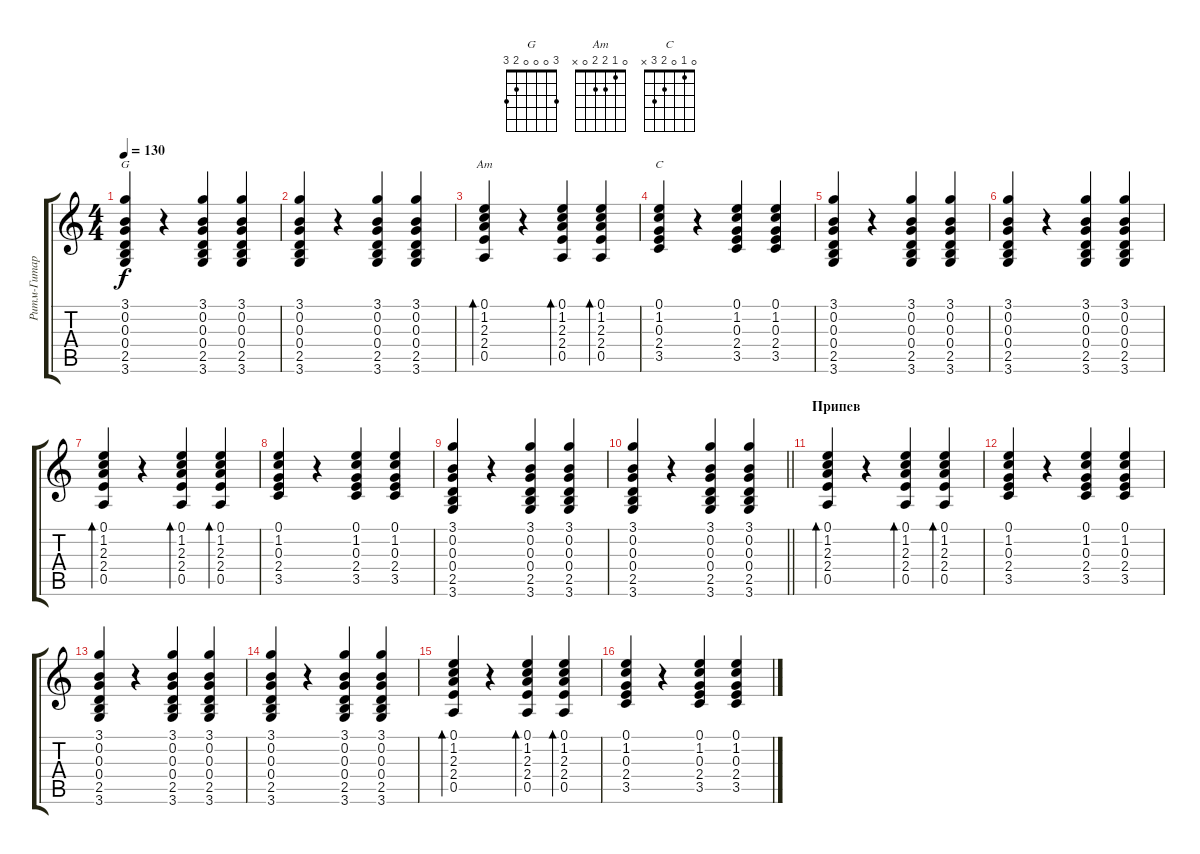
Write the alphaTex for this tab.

\track ("Ритм-Гитара" "Ритм-Гитар") {instrument acousticguitarnylon}
\staff {score tabs}
\tuning (E4 B3 G3 D3 A2 E2) {hide}
\chord ("G" 3 0 0 0 2 3)
\chord ("Am" 0 1 2 2 0 x)
\chord ("C" 0 1 0 2 3 x)
\ts (4 4)
\tempo 130
\clef g2
\ks c
(3.1 0.2 0.3 0.4 2.5 3.6).4{ch "G" dy f} r.4 (3.1 0.2 0.3 0.4 2.5 3.6).4 (3.1 0.2 0.3 0.4 2.5 3.6).4 |
(3.1 0.2 0.3 0.4 2.5 3.6).4 r.4 (3.1 0.2 0.3 0.4 2.5 3.6).4 (3.1 0.2 0.3 0.4 2.5 3.6).4 |
(0.1 1.2 2.3 2.4 0.5).4{bd 60 ch "Am"} r.4 (0.1 1.2 2.3 2.4 0.5).4{bd 60} (0.1 1.2 2.3 2.4 0.5).4{bd 60} |
(0.1 1.2 0.3 2.4 3.5).4{ch "C"} r.4 (0.1 1.2 0.3 2.4 3.5).4 (0.1 1.2 0.3 2.4 3.5).4 |
(3.1 0.2 0.3 0.4 2.5 3.6).4 r.4 (3.1 0.2 0.3 0.4 2.5 3.6).4 (3.1 0.2 0.3 0.4 2.5 3.6).4 |
(3.1 0.2 0.3 0.4 2.5 3.6).4 r.4 (3.1 0.2 0.3 0.4 2.5 3.6).4 (3.1 0.2 0.3 0.4 2.5 3.6).4 |
(0.1 1.2 2.3 2.4 0.5).4{bd 60} r.4 (0.1 1.2 2.3 2.4 0.5).4{bd 60} (0.1 1.2 2.3 2.4 0.5).4{bd 60} |
(0.1 1.2 0.3 2.4 3.5).4 r.4 (0.1 1.2 0.3 2.4 3.5).4 (0.1 1.2 0.3 2.4 3.5).4 |
(3.1 0.2 0.3 0.4 2.5 3.6).4 r.4 (3.1 0.2 0.3 0.4 2.5 3.6).4 (3.1 0.2 0.3 0.4 2.5 3.6).4 |
\barLineRight lightlight
(3.1 0.2 0.3 0.4 2.5 3.6).4 r.4 (3.1 0.2 0.3 0.4 2.5 3.6).4 (3.1 0.2 0.3 0.4 2.5 3.6).4 |
\section ("" "Припев")
(0.1 1.2 2.3 2.4 0.5).4{bd 60} r.4 (0.1 1.2 2.3 2.4 0.5).4{bd 60} (0.1 1.2 2.3 2.4 0.5).4{bd 60} |
(0.1 1.2 0.3 2.4 3.5).4 r.4 (0.1 1.2 0.3 2.4 3.5).4 (0.1 1.2 0.3 2.4 3.5).4 |
(3.1 0.2 0.3 0.4 2.5 3.6).4 r.4 (3.1 0.2 0.3 0.4 2.5 3.6).4 (3.1 0.2 0.3 0.4 2.5 3.6).4 |
(3.1 0.2 0.3 0.4 2.5 3.6).4 r.4 (3.1 0.2 0.3 0.4 2.5 3.6).4 (3.1 0.2 0.3 0.4 2.5 3.6).4 |
(0.1 1.2 2.3 2.4 0.5).4{bd 60} r.4 (0.1 1.2 2.3 2.4 0.5).4{bd 60} (0.1 1.2 2.3 2.4 0.5).4{bd 60} |
(0.1 1.2 0.3 2.4 3.5).4 r.4 (0.1 1.2 0.3 2.4 3.5).4 (0.1 1.2 0.3 2.4 3.5).4
